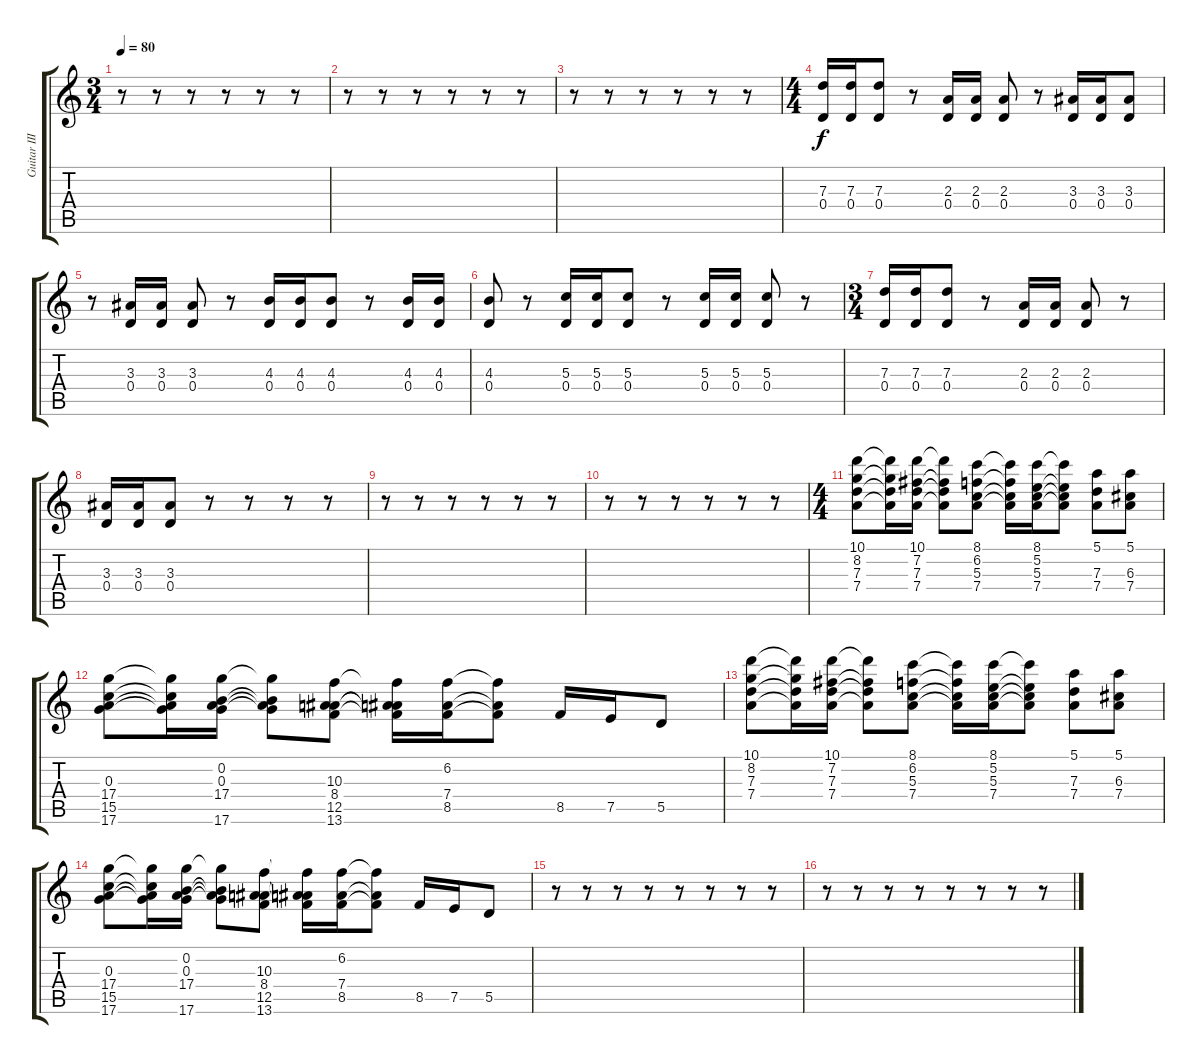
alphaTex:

\track ("Guitar III" "Guitar III") {instrument overdrivenguitar}
\staff {score tabs}
\tuning (E4 B3 G3 D3 A2 E2) {hide}
\ts (3 4)
\tempo 80
\clef g2
\ks c
r.8{dy f} r.8 r.8 r.8 r.8 r.8 |
r.8 r.8 r.8 r.8 r.8 r.8 |
r.8 r.8 r.8 r.8 r.8 r.8 |
\ts (4 4)
(7.3 0.4).16 (7.3 0.4).16 (7.3 0.4).8 r.8 (2.3 0.4).16 (2.3 0.4).16 (2.3 0.4).8 r.8 (3.3 0.4).16 (3.3 0.4).16 (3.3 0.4).8 |
r.8 (3.3 0.4).16 (3.3 0.4).16 (3.3 0.4).8 r.8 (4.3 0.4).16 (4.3 0.4).16 (4.3 0.4).8 r.8 (4.3 0.4).16 (4.3 0.4).16 |
(4.3 0.4).8 r.8 (5.3 0.4).16 (5.3 0.4).16 (5.3 0.4).8 r.8 (5.3 0.4).16 (5.3 0.4).16 (5.3 0.4).8 r.8 |
\ts (3 4)
(7.3 0.4).16 (7.3 0.4).16 (7.3 0.4).8 r.8 (2.3 0.4).16 (2.3 0.4).16 (2.3 0.4).8 r.8 |
(3.3 0.4).16 (3.3 0.4).16 (3.3 0.4).8 r.8 r.8 r.8 r.8 |
r.8 r.8 r.8 r.8 r.8 r.8 |
r.8 r.8 r.8 r.8 r.8 r.8 |
\ts (4 4)
(10.1 8.2 7.3 7.4).8 (10.1{t} 8.2{t} 7.3{t} 7.4{t}).16 (10.1 7.2 7.3 7.4).16 (10.1{t} 7.2{t} 7.3{t} 7.4{t}).8 (8.1 6.2 5.3 7.4).8 (8.1{t} 6.2{t} 5.3{t} 7.4{t}).16 (8.1 5.2 5.3 7.4).16 (8.1{t} 5.2{t} 5.3{t} 7.4{t}).8 (5.1 7.3 7.4).8 (5.1 6.3 7.4).8 |
(0.3 17.4 15.5 17.6).8 (0.3{t} 17.4{t} 15.5{t} 17.6{t}).16 (0.2 0.3 17.4 17.6).16 (0.2{t} 0.3{t} 17.4{t} 17.6{t}).8 (10.3 8.4 12.5 13.6).8 (10.3{t} 8.4{t} 12.5{t} 13.6{t}).16 (6.2 7.4 8.5).16 (6.2{t} 7.4{t} 8.5{t}).8 8.5.16 7.5.16 5.5.8 |
(10.1 8.2 7.3 7.4).8 (10.1{t} 8.2{t} 7.3{t} 7.4{t}).16 (10.1 7.2 7.3 7.4).16 (10.1{t} 7.2{t} 7.3{t} 7.4{t}).8 (8.1 6.2 5.3 7.4).8 (8.1{t} 6.2{t} 5.3{t} 7.4{t}).16 (8.1 5.2 5.3 7.4).16 (8.1{t} 5.2{t} 5.3{t} 7.4{t}).8 (5.1 7.3 7.4).8 (5.1 6.3 7.4).8 |
(0.3 17.4 15.5 17.6).8 (0.3{t} 17.4{t} 15.5{t} 17.6{t}).16 (0.2 0.3 17.4 17.6).16 (0.2{t} 0.3{t} 17.4{t} 17.6{t}).8 (10.3 8.4 12.5 13.6).8 (10.3{t} 8.4{t} 12.5{t} 13.6{t}).16 (6.2 7.4 8.5).16 (6.2{t} 7.4{t} 8.5{t}).8 8.5.16 7.5.16 5.5.8 |
r.8 r.8 r.8 r.8 r.8 r.8 r.8 r.8 |
r.8 r.8 r.8 r.8 r.8 r.8 r.8 r.8
